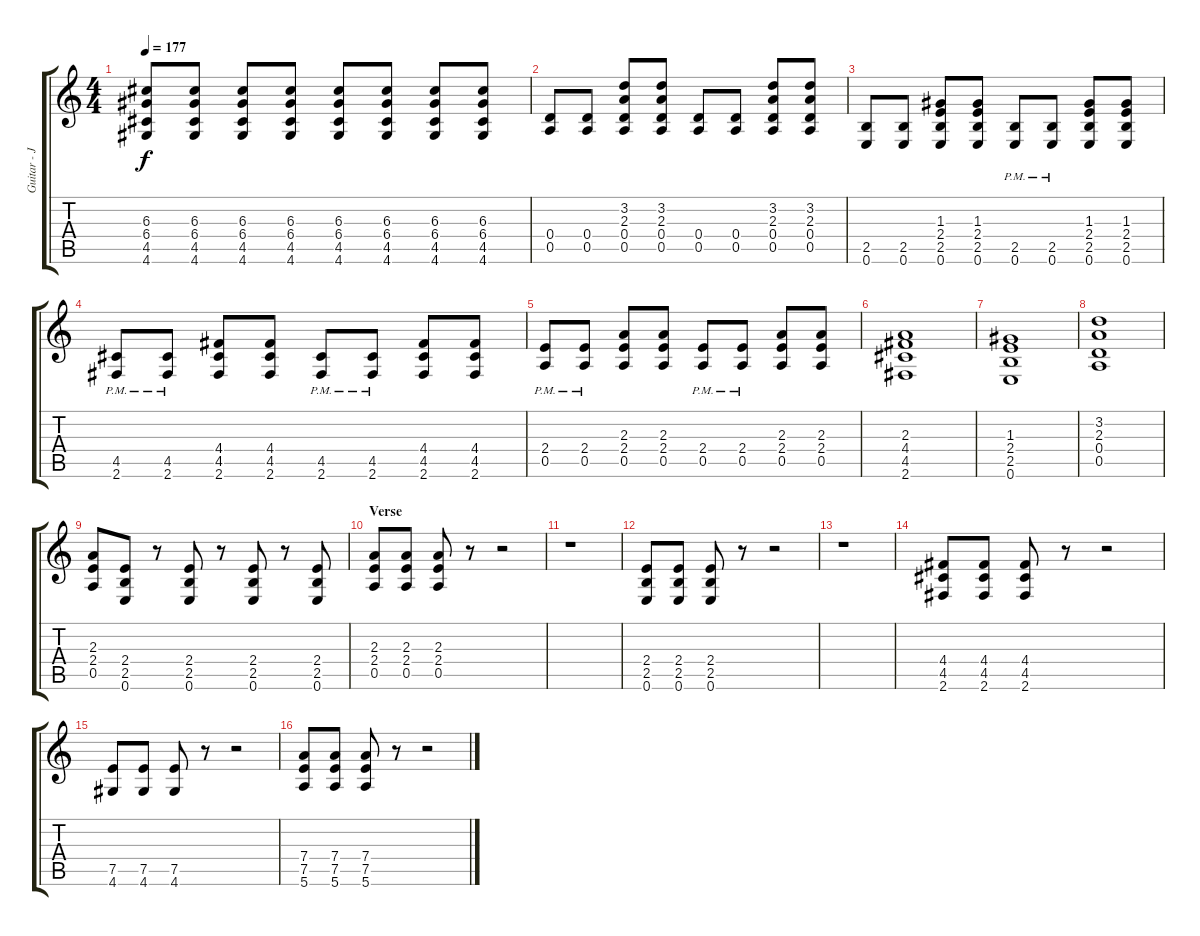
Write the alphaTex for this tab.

\track ("Guitar - Justyn Pilbrow" "Guitar - J") {instrument distortionguitar}
\staff {score tabs}
\tuning (E4 B3 G3 D3 A2 E2) {hide}
\ts (4 4)
\tempo 177
\clef g2
\ks c
(6.3{t} 6.4{t} 4.5{t} 4.6{t}).8{dy f} (6.3 6.4 4.5 4.6).8 (6.3 6.4 4.5 4.6).8 (6.3 6.4 4.5 4.6).8 (6.3 6.4 4.5 4.6).8 (6.3 6.4 4.5 4.6).8 (6.3 6.4 4.5 4.6).8 (6.3 6.4 4.5 4.6).8 |
(0.4 0.5).8 (0.4 0.5).8 (3.2 2.3 0.4 0.5).8 (3.2 2.3 0.4 0.5).8 (0.4 0.5).8 (0.4 0.5).8 (3.2 2.3 0.4 0.5).8 (3.2 2.3 0.4 0.5).8 |
(2.5 0.6).8 (2.5 0.6).8 (1.3 2.4 2.5 0.6).8 (1.3 2.4 2.5 0.6).8 (2.5{pm} 0.6{pm}).8 (2.5{pm} 0.6{pm}).8 (1.3 2.4 2.5 0.6).8 (1.3 2.4 2.5 0.6).8 |
(4.5{pm} 2.6{pm}).8 (4.5{pm} 2.6{pm}).8 (4.4 4.5 2.6).8 (4.4 4.5 2.6).8 (4.5{pm} 2.6{pm}).8 (4.5{pm} 2.6{pm}).8 (4.4 4.5 2.6).8 (4.4 4.5 2.6).8 |
(2.4{pm} 0.5{pm}).8 (2.4{pm} 0.5{pm}).8 (2.3 2.4 0.5).8 (2.3 2.4 0.5).8 (2.4{pm} 0.5{pm}).8 (2.4{pm} 0.5{pm}).8 (2.3 2.4 0.5).8 (2.3 2.4 0.5).8 |
(2.3 4.4 4.5 2.6).1 |
(1.3 2.4 2.5 0.6).1 |
(3.2 2.3 0.4 0.5).1 |
(2.3 2.4 0.5).8 (2.4 2.5 0.6).8 r.8 (2.4 2.5 0.6).8 r.8 (2.4 2.5 0.6).8 r.8 (2.4 2.5 0.6).8 |
\section ("" "Verse")
(2.3 2.4 0.5).8 (2.3 2.4 0.5).8 (2.3 2.4 0.5).8 r.8 r.2 |
r.1 |
(2.4 2.5 0.6).8 (2.4 2.5 0.6).8 (2.4 2.5 0.6).8 r.8 r.2 |
r.1 |
(4.4 4.5 2.6).8 (4.4 4.5 2.6).8 (4.4 4.5 2.6).8 r.8 r.2 |
(7.5 4.6).8 (7.5 4.6).8 (7.5 4.6).8 r.8 r.2 |
(7.4 7.5 5.6).8 (7.4 7.5 5.6).8 (7.4 7.5 5.6).8 r.8 r.2
